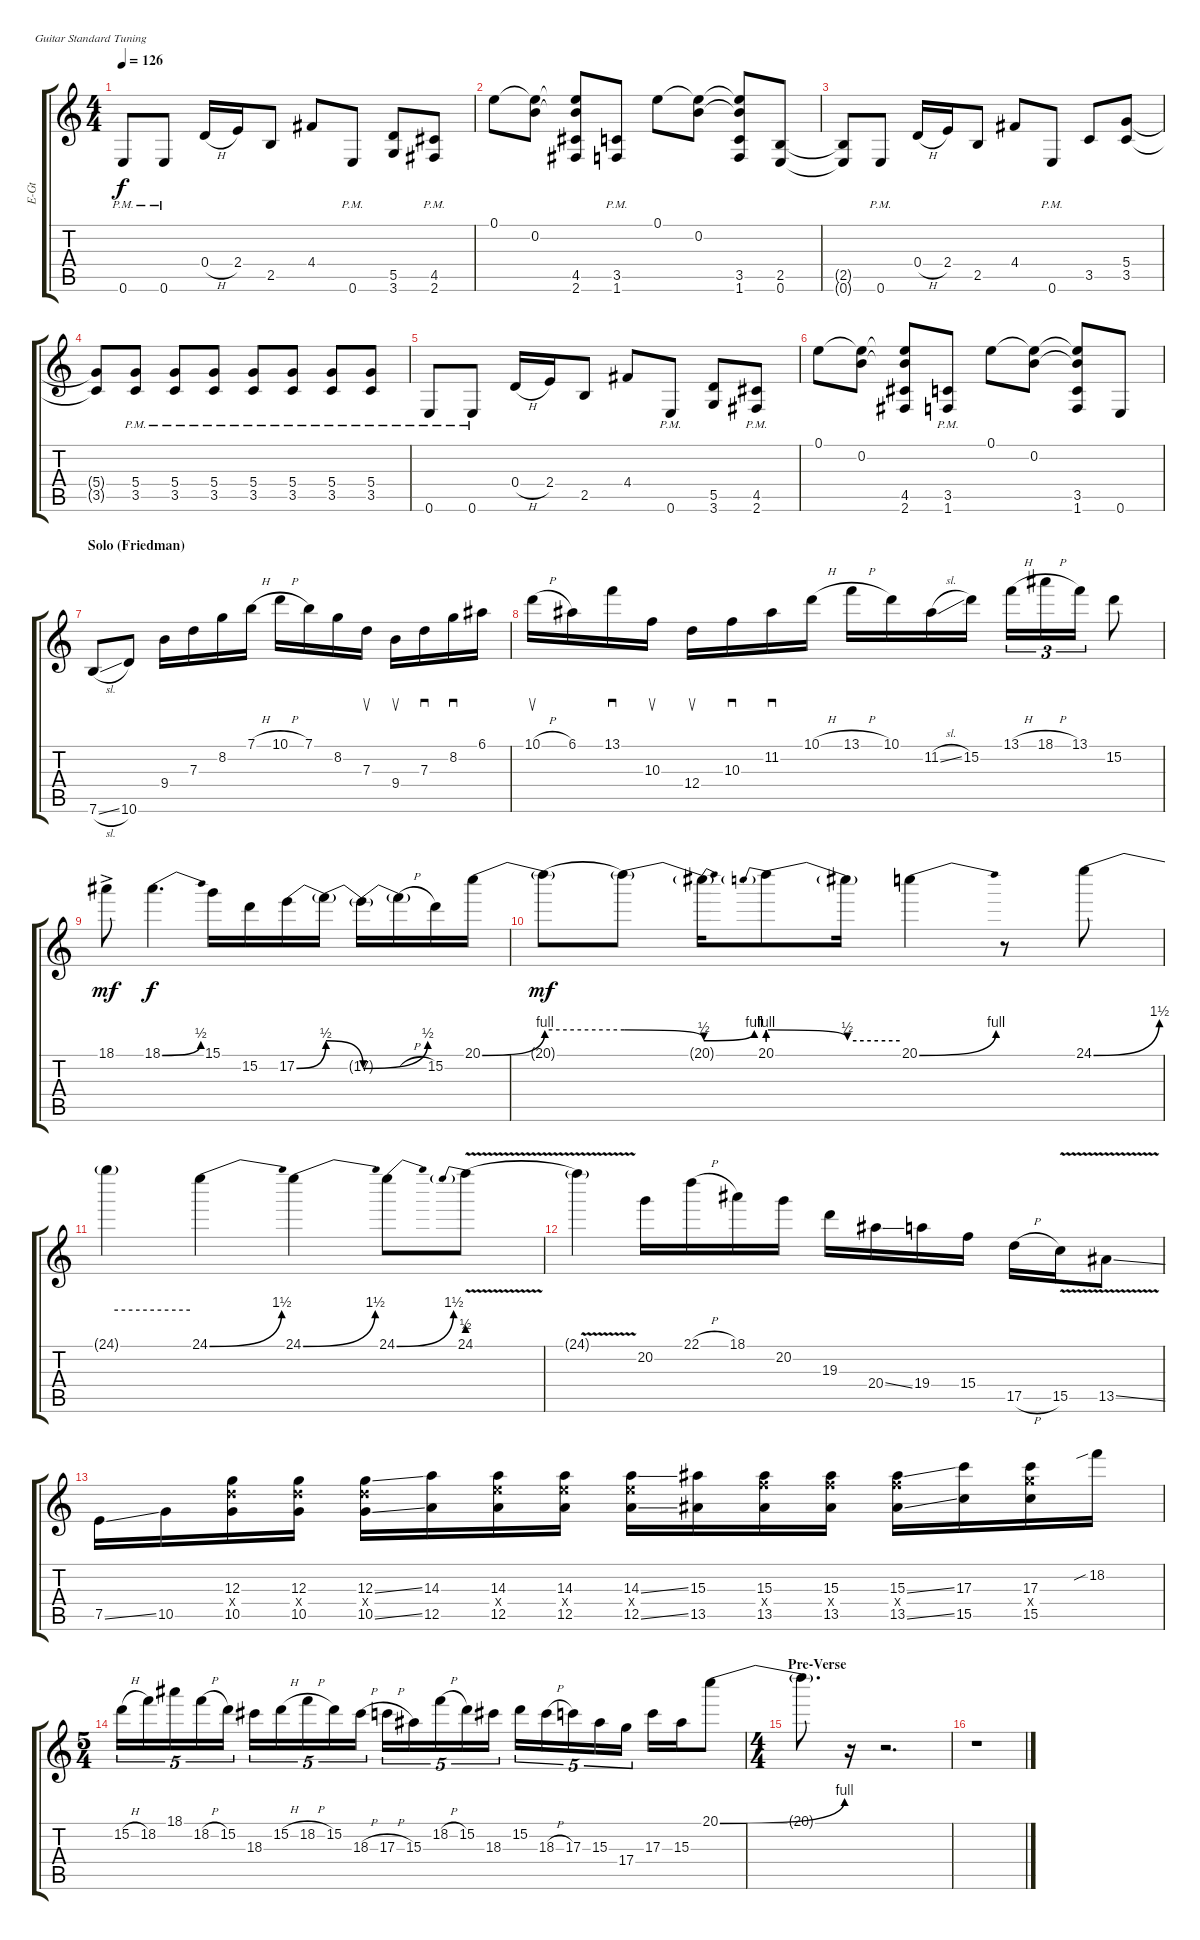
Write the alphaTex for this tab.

\bracketExtendMode groupsimilarinstruments
\track ("M. Friedman" "E-Gt") {solo instrument distortionguitar}
\staff {score tabs}
\tuning (E4 B3 G3 D3 A2 E2)
\ts (4 4)
\tempo 126
\clef g2
\ks c
0.6{pm}.8{dy f beam Up} 0.6{pm}.8{beam Up} 0.4{h}.16{beam Up} 2.4.16{beam Up} 2.5.8{beam Up} 4.4{acc #}.8{beam Up} 0.6{pm}.8{beam Up} (5.5 3.6).8{beam Up} (4.5{pm acc #} 2.6{pm acc #}).8{beam Up} |
0.1.8{beam Down} (0.1{t} 0.2).8{beam Down} (0.1{t} 0.2{t} 4.5{acc #} 2.6{acc #}).8{beam Up} (3.5{pm} 1.6{pm}).8{beam Up} 0.1.8{beam Down} (0.1{t} 0.2).8{beam Down} (0.1{t} 0.2{t} 3.5 1.6).8{beam Up} (2.5 0.6).8{beam Up} |
(2.5{t} 0.6{t}).8{beam Up} 0.6{pm}.8{beam Up} 0.4{h}.16{beam Up} 2.4.16{beam Up} 2.5.8{beam Up} 4.4{acc #}.8{beam Up} 0.6{pm}.8{beam Up} 3.5.8{beam Up} (5.4 3.5).8{beam Up} |
(5.4{t} 3.5{t}).8{beam Up} (5.4{pm} 3.5{pm}).8{beam Up} (5.4{pm} 3.5{pm}).8{beam Up} (5.4{pm} 3.5{pm}).8{beam Up} (5.4{pm} 3.5{pm}).8{beam Up} (5.4{pm} 3.5{pm}).8{beam Up} (5.4{pm} 3.5{pm}).8{beam Up} (5.4{pm} 3.5{pm}).8{beam Up} |
0.6{pm}.8{beam Up} 0.6{pm}.8{beam Up} 0.4{h}.16{beam Up} 2.4.16{beam Up} 2.5.8{beam Up} 4.4{acc #}.8{beam Up} 0.6{pm}.8{beam Up} (5.5 3.6).8{beam Up} (4.5{pm acc #} 2.6{pm acc #}).8{beam Up} |
0.1.8{beam Down} (0.1{t} 0.2).8{beam Down} (0.1{t} 0.2{t} 4.5{acc #} 2.6{acc #}).8{beam Up} (3.5{pm} 1.6{pm}).8{beam Up} 0.1.8{beam Down} (0.1{t} 0.2).8{beam Down} (0.1{t} 0.2{t} 3.5 1.6).8{beam Up} 0.6.8{beam Up} |
\section ("" "Solo (Friedman)")
7.6{sl}.8{beam Up} 10.6.8{beam Up} 9.4.16{beam Down} 7.3.16{beam Down} 8.2.16{beam Down} 7.1{h}.16{beam Down} 10.1{h}.16{beam Down} 7.1.16{beam Down} 8.2.16{beam Down} 7.3.16{su beam Down} 9.4.16{su beam Down} 7.3.16{sd beam Down} 8.2.16{sd beam Down} 6.1{acc #}.16{beam Down} |
10.1{h}.16{su beam Down} 6.1{acc #}.16{beam Down} 13.1.16{sd beam Down} 10.3.16{su beam Down} 12.4.16{su beam Down} 10.3.16{sd beam Down} 11.2{acc #}.16{sd beam Down} 10.1{h}.16{beam Down} 13.1{h}.16{beam Down} 10.1.16{beam Down} 11.2{sl acc #}.16{beam Down} 15.2.16{beam Down} 13.1{h}.16{tu (3 2) beam Down} 18.1{h acc #}.16{tu (3 2) beam Down} 13.1.16{tu (3 2) beam Down} 15.2.8{beam Down} |
18.1{ac acc #}.8{dy mf beam Down} 18.1{be (bend 0 0 60 2) acc #}.4{d dy f beam Down} 15.1.16{beam Down} 15.2.16{beam Down} 17.2{be (bend 0 0 60 2)}.16{beam Down} 17.2{be (release 0 2 60 0) t}.16{beam Down} 17.2{be (bend 0 0 60 2) t}.16{beam Down} 17.2{h t}.16{beam Down} 15.2.16{beam Down} 20.1{be (bend 0 0 60 4)}.16{beam Down} |
20.1{be (hold 0 4 60 4) t}.8{dy mf beam Down} 20.1{be (release 0 4 60 2) t}.8{beam Down} 20.1{be (bend 0 2 60 4) t}.16{beam Down} 20.1{be (prebendrelease 0 4 60 2)}.8{beam Down} 20.1{be (hold 0 2 60 2) t}.16{beam Down} 20.1{be (bend 0 0 60 4)}.4{beam Down} r.8{beam Down} 24.1{be (bend 0 0 60 6)}.8{beam Down} |
24.1{be (hold 0 6 60 6) t}.4{beam Down} 24.1{be (bend 0 0 60 6)}.4{beam Down} 24.1{be (bend 0 0 60 6)}.4{beam Down} 24.1{be (bend 0 0 60 6)}.8{beam Down} 24.1{be (prebend 0 2 60 2) v}.8{beam Down} |
24.1{v t}.4{beam Down} 20.2.16{beam Down} 22.1{h}.16{beam Down} 18.1{acc #}.16{beam Down} 20.2.16{beam Down} 19.3.16{beam Down} 20.4{ss acc #}.16{beam Down} 19.4.16{beam Down} 15.4.16{beam Down} 17.5{h}.16{beam Down} 15.5{v}.16{beam Down} 13.5{v ss acc #}.8{beam Down} |
7.5{ss}.16{beam Down} 10.5.16{beam Down} (12.3 12.4{x} 10.5).16{beam Down} (12.3 12.4{x} 10.5).16{beam Down} (12.3{ss} 12.4{x} 10.5{ss}).16{beam Down} (14.3 12.5).16{beam Down} (14.3 14.4{x} 12.5).16{beam Down} (14.3 14.4{x} 12.5).16{beam Down} (14.3{ss} 14.4{x} 12.5{ss}).16{beam Down} (15.3{acc #} 13.5{acc #}).16{beam Down} (15.3{acc #} 15.4{x} 13.5{acc #}).16{beam Down} (15.3{acc #} 15.4{x} 13.5{acc #}).16{beam Down} (15.3{ss acc #} 15.4{x} 13.5{ss acc #}).16{beam Down} (17.3 15.5).16{beam Down} (17.3 17.4{x} 15.5).16{beam Down} 18.2{sib}.16{beam Down} |
\ts (5 4)
\beaming (8 4 2 2 2)
15.2{h}.16{tu (5 4) beam Down} 18.2.16{tu (5 4) beam Down} 18.1{acc #}.16{tu (5 4) beam Down} 18.2{h}.16{tu (5 4) beam Down} 15.2.16{tu (5 4) beam Down} 18.3{acc #}.16{tu (5 4) beam Down} 15.2{h}.16{tu (5 4) beam Down} 18.2{h}.16{tu (5 4) beam Down} 15.2.16{tu (5 4) beam Down} 18.3{h acc #}.16{tu (5 4) beam Down} 17.3{h}.16{tu (5 4) beam Down} 15.3{acc #}.16{tu (5 4) beam Down} 18.2{h}.16{tu (5 4) beam Down} 15.2.16{tu (5 4) beam Down} 18.3{acc #}.16{tu (5 4) beam Down} 15.2.16{tu (5 4) beam Down} 18.3{h acc #}.16{tu (5 4) beam Down} 17.3.16{tu (5 4) beam Down} 15.3{acc #}.16{tu (5 4) beam Down} 17.4.16{tu (5 4) beam Down} 17.3.16{beam Down} 15.3{acc #}.16{beam Down} 20.1{be (bend 0 0 60 4)}.8{beam Down} |
\ts (4 4)
\beaming (8 2 2 2 2)
\section ("" "Pre-Verse")
20.1{t}.8{d beam Down} r.16{beam Down} r.2{d beam Down} |
r.1{beam Down}
